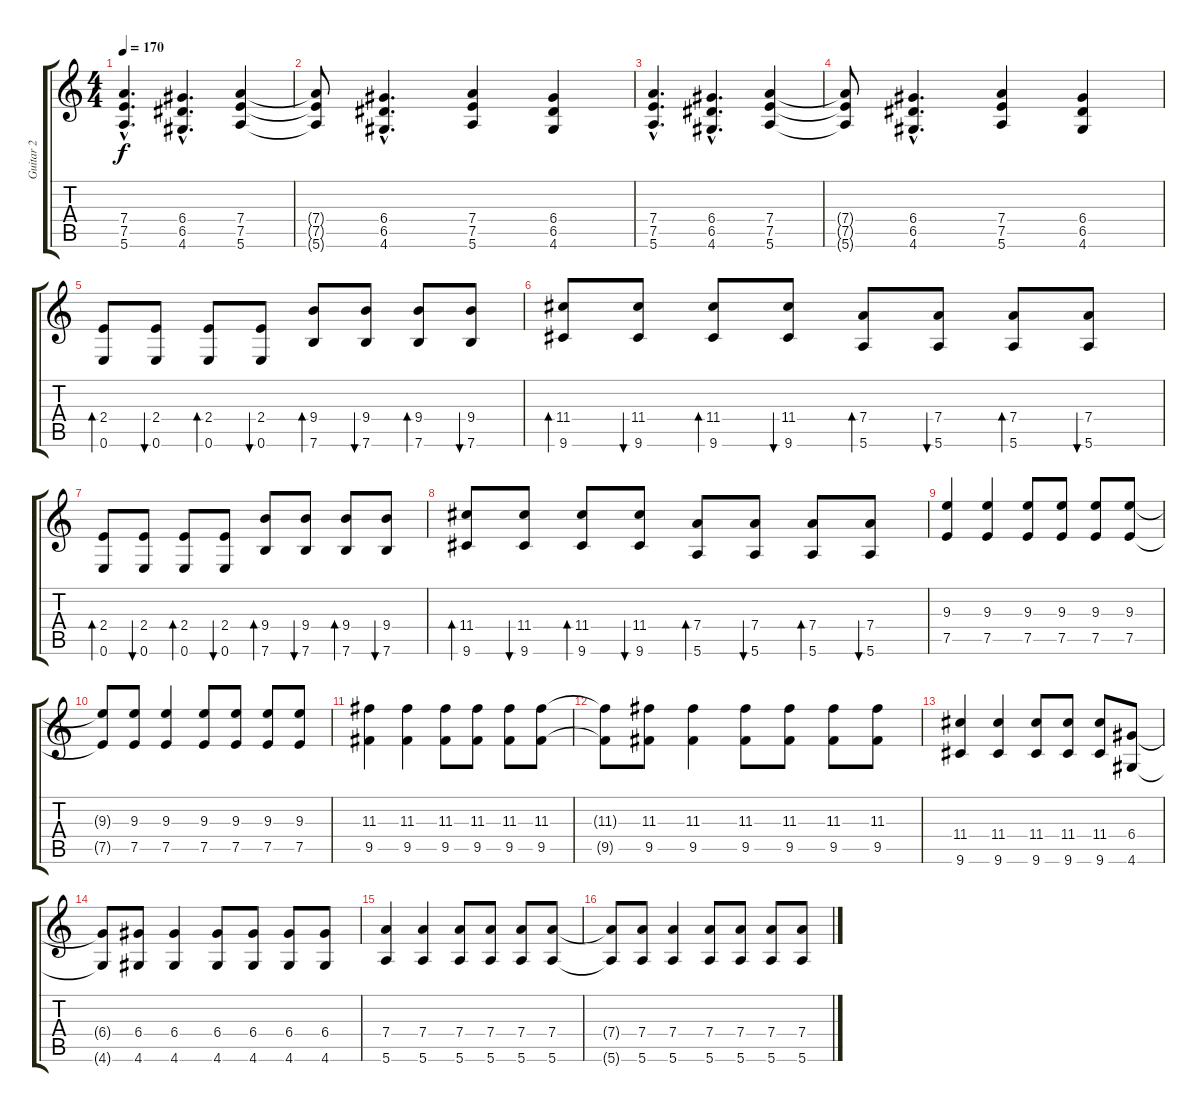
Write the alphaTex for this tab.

\track ("Guitar 2" "Guitar 2") {instrument overdrivenguitar}
\staff {score tabs}
\tuning (E4 B3 G3 D3 A2 E2) {hide}
\ts (4 4)
\tempo 170
\clef g2
\ks c
(7.4{hac} 7.5{hac} 5.6{hac}).4{d dy f} (6.4{hac} 6.5{hac} 4.6{hac}).4{d} (7.4 7.5 5.6).4 |
(7.4{t} 7.5{t} 5.6{t}).8 (6.4{hac} 6.5{hac} 4.6{hac}).4{d} (7.4 7.5 5.6).4 (6.4 6.5 4.6).4 |
(7.4{hac} 7.5{hac} 5.6{hac}).4{d} (6.4{hac} 6.5{hac} 4.6{hac}).4{d} (7.4 7.5 5.6).4 |
(7.4{t} 7.5{t} 5.6{t}).8 (6.4{hac} 6.5{hac} 4.6{hac}).4{d} (7.4 7.5 5.6).4 (6.4 6.5 4.6).4 |
(2.4 0.6).8{bd 60} (2.4 0.6).8{bu 60} (2.4 0.6).8{bd 60} (2.4 0.6).8{bu 60} (9.4 7.6).8{bd 60} (9.4 7.6).8{bu 60} (9.4 7.6).8{bd 60} (9.4 7.6).8{bu 60} |
(11.4 9.6).8{bd 60} (11.4 9.6).8{bu 60} (11.4 9.6).8{bd 60} (11.4 9.6).8{bu 60} (7.4 5.6).8{bd 60} (7.4 5.6).8{bu 60} (7.4 5.6).8{bd 60} (7.4 5.6).8{bu 60} |
(2.4 0.6).8{bd 60} (2.4 0.6).8{bu 60} (2.4 0.6).8{bd 60} (2.4 0.6).8{bu 60} (9.4 7.6).8{bd 60} (9.4 7.6).8{bu 60} (9.4 7.6).8{bd 60} (9.4 7.6).8{bu 60} |
(11.4 9.6).8{bd 60} (11.4 9.6).8{bu 60} (11.4 9.6).8{bd 60} (11.4 9.6).8{bu 60} (7.4 5.6).8{bd 60} (7.4 5.6).8{bu 60} (7.4 5.6).8{bd 60} (7.4 5.6).8{bu 60} |
(9.3 7.5).4 (9.3 7.5).4 (9.3 7.5).8 (9.3 7.5).8 (9.3 7.5).8 (9.3 7.5).8 |
(9.3{t} 7.5{t}).8 (9.3 7.5).8 (9.3 7.5).4 (9.3 7.5).8 (9.3 7.5).8 (9.3 7.5).8 (9.3 7.5).8 |
(11.3 9.5).4 (11.3 9.5).4 (11.3 9.5).8 (11.3 9.5).8 (11.3 9.5).8 (11.3 9.5).8 |
(11.3{t} 9.5{t}).8 (11.3 9.5).8 (11.3 9.5).4 (11.3 9.5).8 (11.3 9.5).8 (11.3 9.5).8 (11.3 9.5).8 |
(11.4 9.6).4 (11.4 9.6).4 (11.4 9.6).8 (11.4 9.6).8 (11.4 9.6).8 (6.4 4.6).8 |
(6.4{t} 4.6{t}).8 (6.4 4.6).8 (6.4 4.6).4 (6.4 4.6).8 (6.4 4.6).8 (6.4 4.6).8 (6.4 4.6).8 |
(7.4 5.6).4 (7.4 5.6).4 (7.4 5.6).8 (7.4 5.6).8 (7.4 5.6).8 (7.4 5.6).8 |
(7.4{t} 5.6{t}).8 (7.4 5.6).8 (7.4 5.6).4 (7.4 5.6).8 (7.4 5.6).8 (7.4 5.6).8 (7.4 5.6).8
